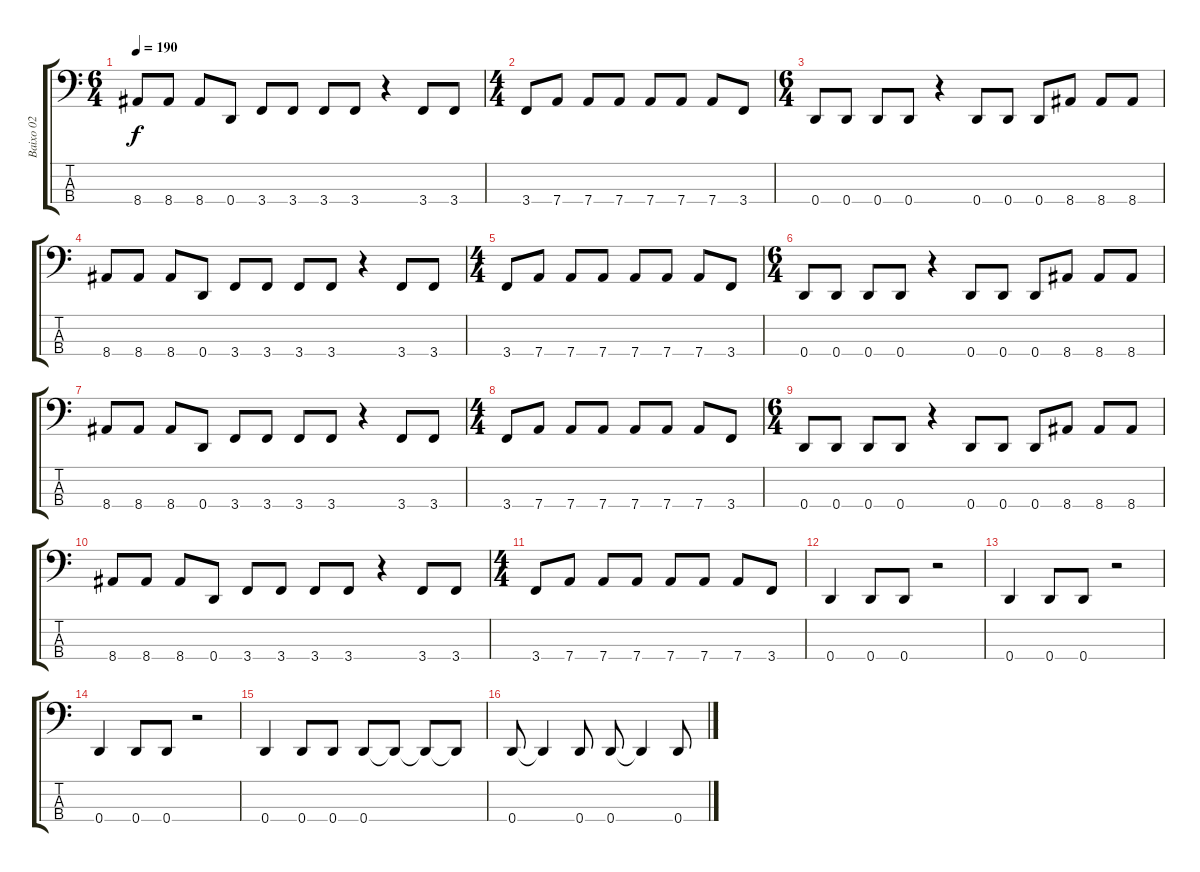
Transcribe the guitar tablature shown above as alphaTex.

\track ("Baixo 02" "Baixo 02") {instrument electricbasspick}
\staff {score tabs}
\tuning (G2 D2 A1 D1) {hide}
\ts (6 4)
\tempo 190
\clef f4
\ks c
8.4.8{dy f} 8.4.8 8.4.8 0.4.8 3.4.8 3.4.8 3.4.8 3.4.8 r.4 3.4.8 3.4.8 |
\ts (4 4)
3.4.8 7.4.8 7.4.8 7.4.8 7.4.8 7.4.8 7.4.8 3.4.8 |
\ts (6 4)
0.4.8 0.4.8 0.4.8 0.4.8 r.4 0.4.8 0.4.8 0.4.8 8.4.8 8.4.8 8.4.8 |
8.4.8 8.4.8 8.4.8 0.4.8 3.4.8 3.4.8 3.4.8 3.4.8 r.4 3.4.8 3.4.8 |
\ts (4 4)
3.4.8 7.4.8 7.4.8 7.4.8 7.4.8 7.4.8 7.4.8 3.4.8 |
\ts (6 4)
0.4.8 0.4.8 0.4.8 0.4.8 r.4 0.4.8 0.4.8 0.4.8 8.4.8 8.4.8 8.4.8 |
8.4.8 8.4.8 8.4.8 0.4.8 3.4.8 3.4.8 3.4.8 3.4.8 r.4 3.4.8 3.4.8 |
\ts (4 4)
3.4.8 7.4.8 7.4.8 7.4.8 7.4.8 7.4.8 7.4.8 3.4.8 |
\ts (6 4)
0.4.8 0.4.8 0.4.8 0.4.8 r.4 0.4.8 0.4.8 0.4.8 8.4.8 8.4.8 8.4.8 |
8.4.8 8.4.8 8.4.8 0.4.8 3.4.8 3.4.8 3.4.8 3.4.8 r.4 3.4.8 3.4.8 |
\ts (4 4)
3.4.8 7.4.8 7.4.8 7.4.8 7.4.8 7.4.8 7.4.8 3.4.8 |
0.4.4 0.4.8 0.4.8 r.2 |
0.4.4 0.4.8 0.4.8 r.2 |
0.4.4 0.4.8 0.4.8 r.2 |
0.4.4 0.4.8 0.4.8 0.4.8 0.4{t}.8 0.4{t}.8 0.4{t}.8 |
0.4.8 0.4{t}.4 0.4.8 0.4.8 0.4{t}.4 0.4.8
